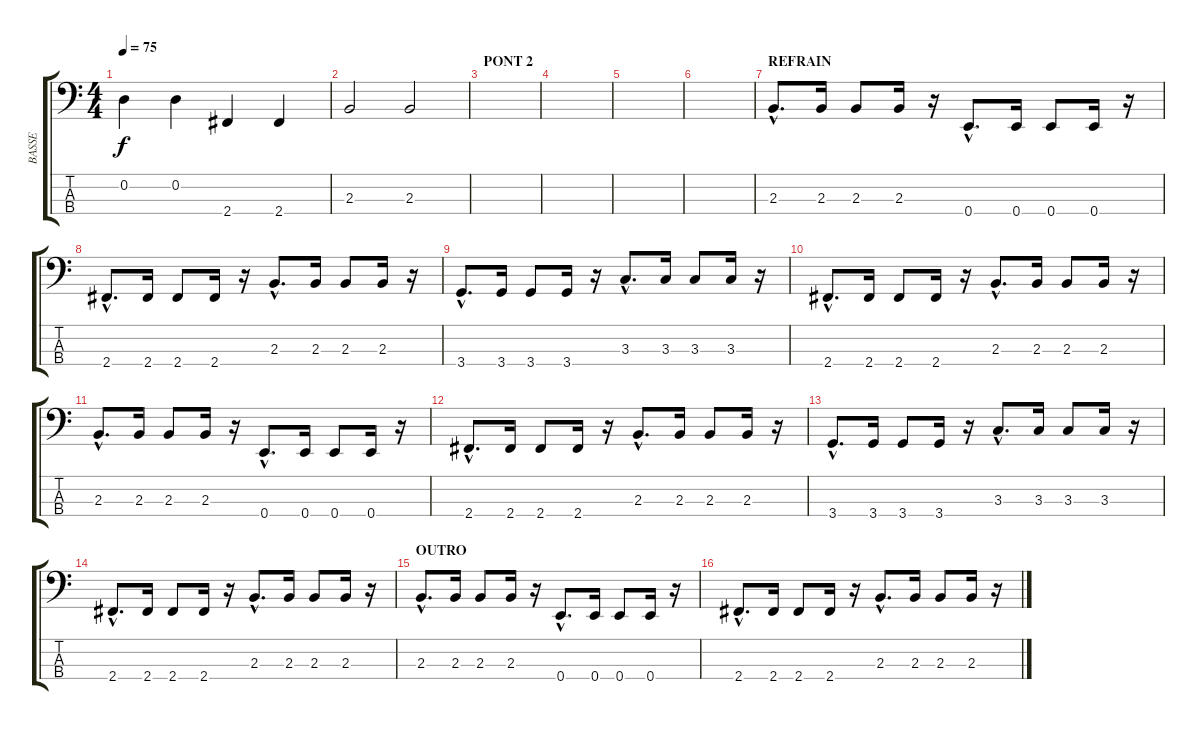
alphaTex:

\track ("BASSE" "BASSE") {instrument electricbassfinger}
\staff {score tabs}
\tuning (G2 D2 A1 E1) {hide}
\ts (4 4)
\tempo 75
\clef f4
\ks c
0.2.4{dy f} 0.2.4 2.4.4 2.4.4 |
2.3.2 2.3.2 |
\section ("" "PONT 2")
|
|
|
|
\section ("" "REFRAIN")
2.3{hac}.8{d} 2.3.16 2.3.8 2.3.16 r.16 0.4{hac}.8{d} 0.4.16 0.4.8 0.4.16 r.16 |
2.4{hac}.8{d} 2.4.16 2.4.8 2.4.16 r.16 2.3{hac}.8{d} 2.3.16 2.3.8 2.3.16 r.16 |
3.4{hac}.8{d} 3.4.16 3.4.8 3.4.16 r.16 3.3{hac}.8{d} 3.3.16 3.3.8 3.3.16 r.16 |
2.4{hac}.8{d} 2.4.16 2.4.8 2.4.16 r.16 2.3{hac}.8{d} 2.3.16 2.3.8 2.3.16 r.16 |
2.3{hac}.8{d} 2.3.16 2.3.8 2.3.16 r.16 0.4{hac}.8{d} 0.4.16 0.4.8 0.4.16 r.16 |
2.4{hac}.8{d} 2.4.16 2.4.8 2.4.16 r.16 2.3{hac}.8{d} 2.3.16 2.3.8 2.3.16 r.16 |
3.4{hac}.8{d} 3.4.16 3.4.8 3.4.16 r.16 3.3{hac}.8{d} 3.3.16 3.3.8 3.3.16 r.16 |
2.4{hac}.8{d} 2.4.16 2.4.8 2.4.16 r.16 2.3{hac}.8{d} 2.3.16 2.3.8 2.3.16 r.16 |
\section ("" "OUTRO")
2.3{hac}.8{d} 2.3.16 2.3.8 2.3.16 r.16 0.4{hac}.8{d} 0.4.16 0.4.8 0.4.16 r.16 |
2.4{hac}.8{d} 2.4.16 2.4.8 2.4.16 r.16 2.3{hac}.8{d} 2.3.16 2.3.8 2.3.16 r.16
